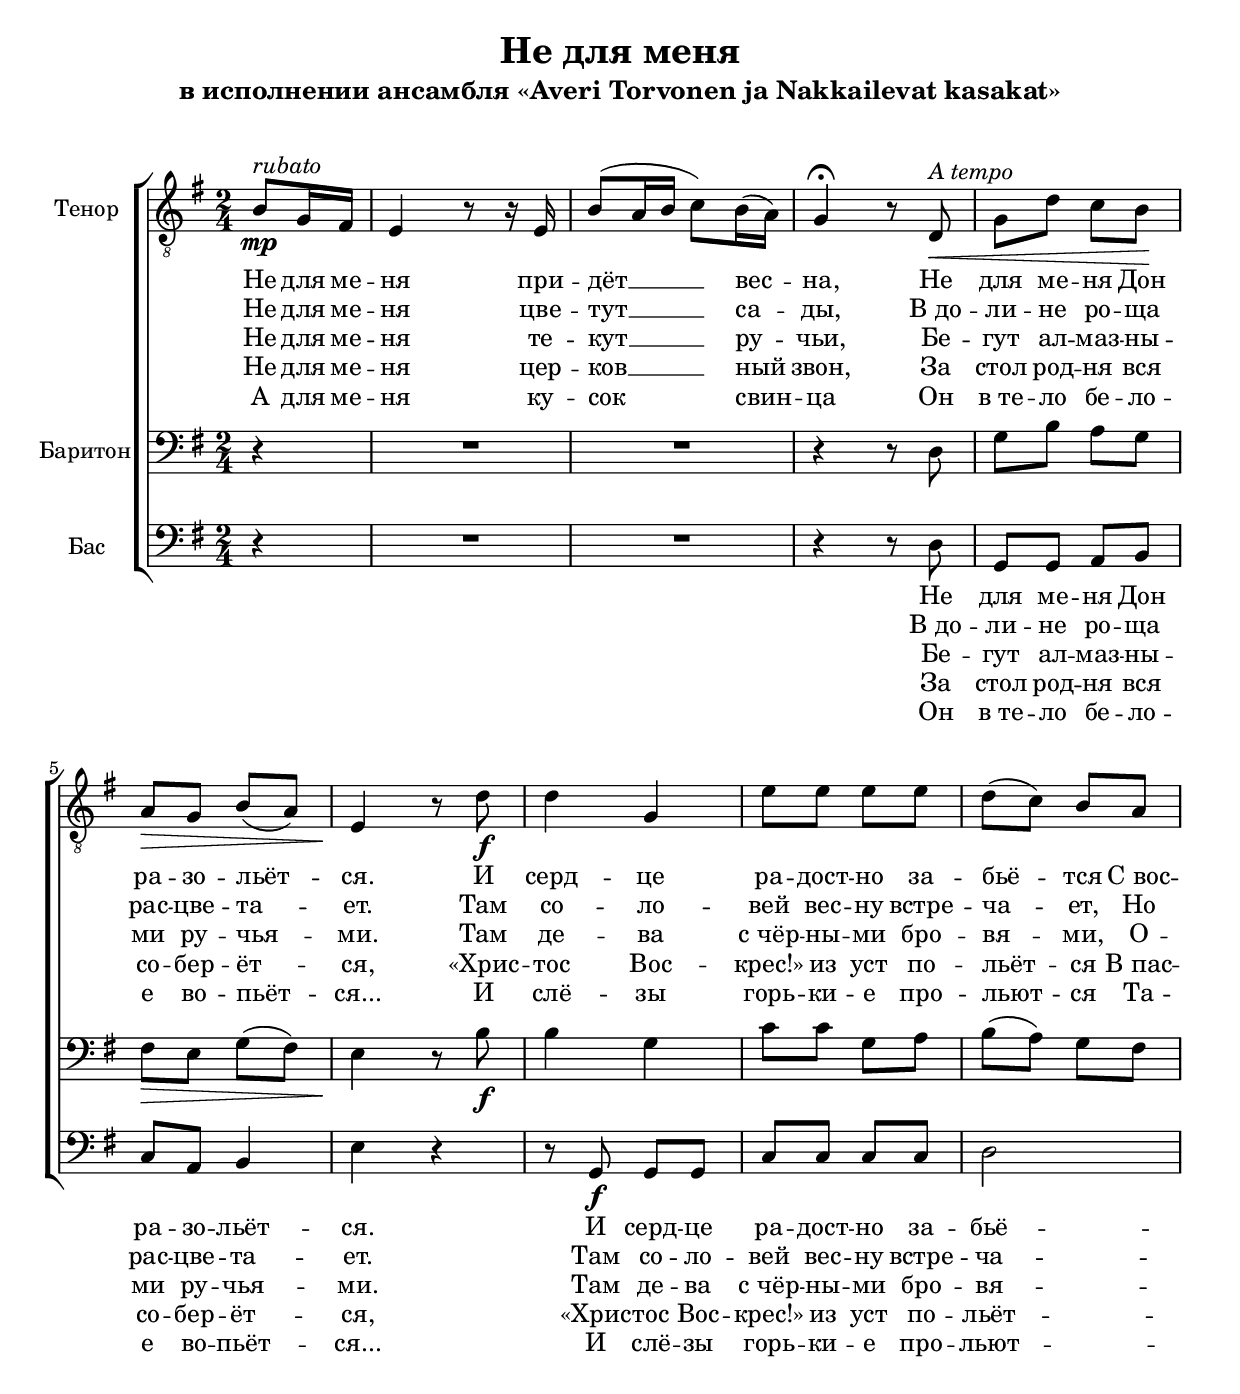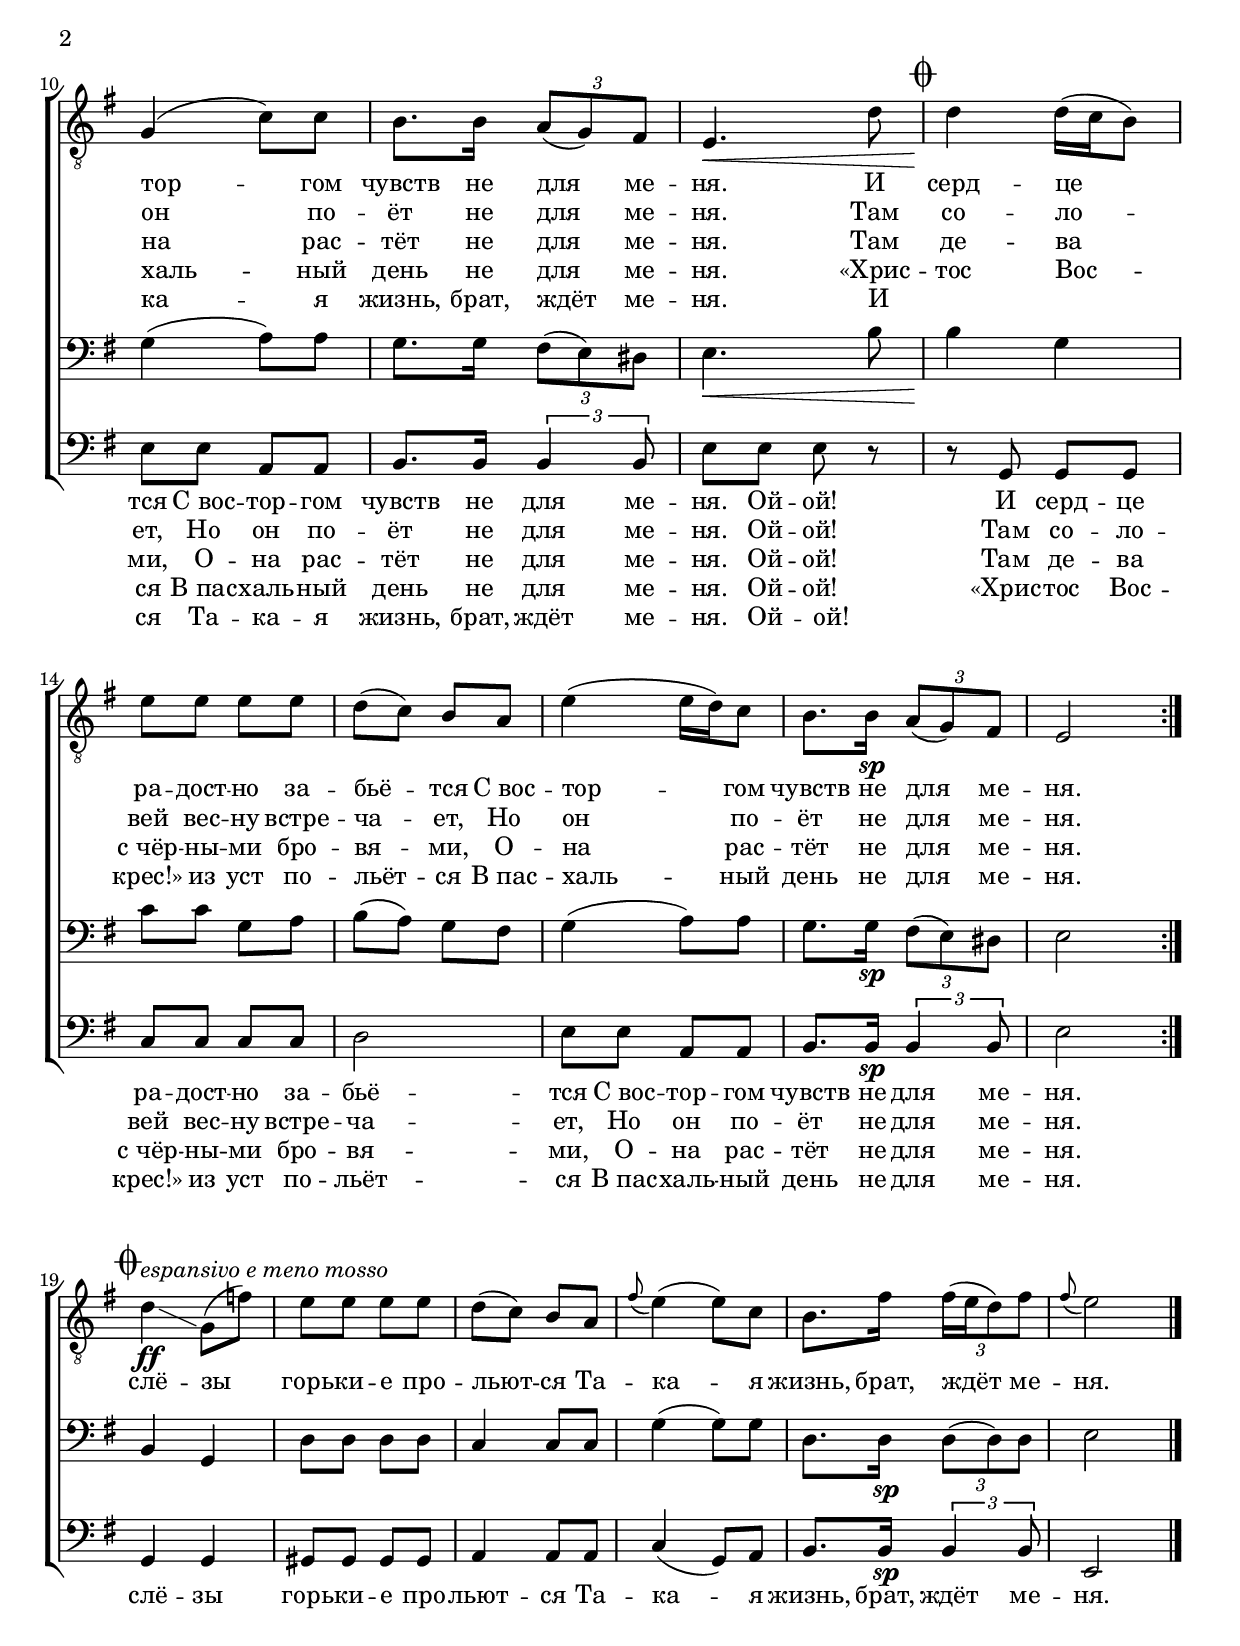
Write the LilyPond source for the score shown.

\version "2.14.2"
\pointAndClickOff

\header {
  title = "Не для меня"
  subtitle = "в исполнении ансамбля «Averi Torvonen ja Nakkailevat kasakat»"
%  composer = "Säveltäjä"
%  poet = "Sanoittaja"
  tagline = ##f
}

globals = { \key e \minor \time 2/4 }

tenor = \relative c' {
  \partial 4
  b8\mp^\markup {\italic rubato }
  g16 fis16 | e4 r8 r16 e16 | b'8 ( a16 b16 c8) b16( a16) g4\fermata r8 % intro
  d\<^\markup {\italic "A tempo" } | g d' c b\! | a\> g b( a) | e4\! r8 % verse
  d'8\f|d4 g,4|e'8 e e e|d( c) b a g4( c8) c8|b8. b16 \times 2/3 {a8( g8) fis8}|e4.\< % chorus 
  d'8  | \mark \markup {\musicglyph #"scripts.coda"} d4\! d16( c16 b8)|e8 e e e|d( c) b a e'4( e16 d16) c8|b8. b16\sp \times 2/3 {a8( g8) fis8}|e2 % chorus
}

%TODO esitysohjeet isolla + ekan säkeistö unisono?
tenorEnding = \relative c' {
  \mark \markup {\musicglyph #"scripts.coda" } 
  d4^\markup{\italic {espansivo e meno mosso}}\!\ff\glissando g,8( f'8) |e8 e e e|d( c) b a |\appoggiatura fis' e4( e8) c8|b8. fis'16 \times 2/3 {fis16( e16 d8) fis8}|\appoggiatura fis e2 \bar "|."
}

barytone = \relative c {
  \partial 4 r4
  R2*2 r4 r8 d | g b a g | fis\> e g( fis) | e4\! r8 % verse
  b'8\f|b4 g4|c8 c g a|b( a) g fis|g4( a8) a8|g8. g16 \times 2/3 {fis8( e8) dis8}|e4.\< % chorus
  b'8|b4\! g4|c8 c g a|b( a) g fis|g4( a8) a8|g8. g16\sp \times 2/3 {fis8( e8) dis8}|e2 % chorus
}

barytoneEnding = \relative c {
  b4\! g4|d'8 d d d|c4 c8 c|g'4( g8) g8|d8. d16\sp \times 2/3 {d8( d8) d8}|e2 
}

bass = 	\relative c {
  \partial 4 r4
  R2*2 r4 r8 d8|g,8 g a b|c a b4|e4 r4 % verse
  r8 g,8\f g g|c8 c c c|d2|e8 e8 a,8 a8|b8. b16 \times 2/3 {b4 b8}|e8 e8 e8 r8 % chorus
  r8 g,8 g g|c8 c c c|d2|e8 e8 a,8 a8|b8. b16\sp \times 2/3 {b4 b8}|e2 % chorus
}

bassEnding = \relative c {
  g4 g|gis8 gis gis gis|a4 a8 a8|c4( g8) a8 |b8. b16\sp \times 2/3 {b4 b8}|e,2 
}

%TODO fraasien alkukirjaimet ym.
introOne = \lyricmode { Не для ме -- ня при -- дёт __ вес -- на, }
verseOne = \lyricmode { Не для ме -- ня  Дон ра -- зо -- льёт -- ся. }
chorusOne = \lyricmode {
  И серд -- це ра -- дост -- но за -- бьё -- тся 
  С_вос -- тор -- гом чувств не для ме -- ня.
}

introTwo = \lyricmode { Не для ме -- ня цве -- тут __ са -- ды, }
verseTwo = \lyricmode { В_до -- ли -- не ро -- ща рас -- цве -- та -- ет. }
chorusTwo = \lyricmode { 
  Там со -- ло -- вей вес -- ну встре -- ча -- ет, 
  Но он по -- ёт не для ме -- ня.
}

introThree = \lyricmode { Не для ме -- ня те -- кут __ ру -- чьи, }
verseThree = \lyricmode { Бе -- гут ал -- маз -- ны -- ми ру -- чья -- ми. }
chorusThree = \lyricmode { 
  Там де -- ва с_чёр -- ны -- ми бро -- вя -- ми,
  О -- на рас -- тёт не для ме -- ня.
}

introFour = \lyricmode { Не для ме -- ня цер -- ков __ ный звон, }
verseFour = \lyricmode { За стол род -- ня вся со -- бер -- ёт -- ся, }
chorusFour = \lyricmode { 
  «Хрис -- тос Вос -- крес!» из уст по -- льёт -- ся
  В_пас -- халь -- ный день не для ме -- ня.
}

introFive = \lyricmode { А для ме -- ня ку -- сок свин -- ца }
verseFive = \lyricmode { Он в_те -- ло бе -- ло -- е во -- пьёт -- ся... }
chorusFive = \lyricmode {
  слё -- зы горь -- ки -- е про -- льют -- ся 
  Та -- ка -- я жизнь, брат, ждёт ме -- ня.
}

hoi = \lyricmode { Ой -- ой! }
skipit = \lyricmode { _ _ _ _ _ _ _ _ _ _ _ _ _ _ _ _ }

\score {
  \new ChoirStaff <<
    \new Staff << 
      \set Staff.instrumentName = "Тенор"
      \set Staff.midiInstrument = "choir aahs"
      \new Voice = "Tenor" { \clef "treble_8" \globals \repeat volta 4 \tenor \break \tenorEnding }
      \new Lyrics \lyricsto "Tenor" {	\introOne \verseOne \chorusOne \chorusOne}
      \new Lyrics \lyricsto "Tenor" {	\introTwo \verseTwo \chorusTwo \chorusTwo}
      \new Lyrics \lyricsto "Tenor" {	\introThree \verseThree \chorusThree \chorusThree}
      \new Lyrics \lyricsto "Tenor" {	\introFour \verseFour \chorusFour \chorusFour}
      \new Lyrics \lyricsto "Tenor" {	\introFive \verseFive И \chorusFive И \skipit \chorusFive}
    >>
    \new Staff << 
      \set Staff.instrumentName = "Баритон"
      \set Staff.midiInstrument = "choir aahs"
      \new Voice = "Barytone" { \clef bass \globals \barytone \barytoneEnding}
    >>
    \new Staff << 
      \set Staff.instrumentName = "Бас"
      \set Staff.midiInstrument = "choir aahs"
      \new Voice = "Bass" { \clef bass \globals \bass \bassEnding}
      \new Lyrics \lyricsto "Bass" {  \verseOne \chorusOne \hoi \chorusOne }
      \new Lyrics \lyricsto "Bass" {  \verseTwo \chorusTwo \hoi \chorusTwo }
      \new Lyrics \lyricsto "Bass" {  \verseThree \chorusThree \hoi \chorusThree }
      \new Lyrics \lyricsto "Bass" {  \verseFour \chorusFour \hoi \chorusFour }
      \new Lyrics \lyricsto "Bass" {  \verseFive И \chorusFive \hoi \skipit _ \chorusFive }
    >> 
  >>
  \midi {}
  \layout {}
} 

\paper {
  ragged-bottom = ##t
  markup-system-spacing #'padding = #5  % between title and staff group
  system-system-spacing #'padding = #5 % between staff groups
}

